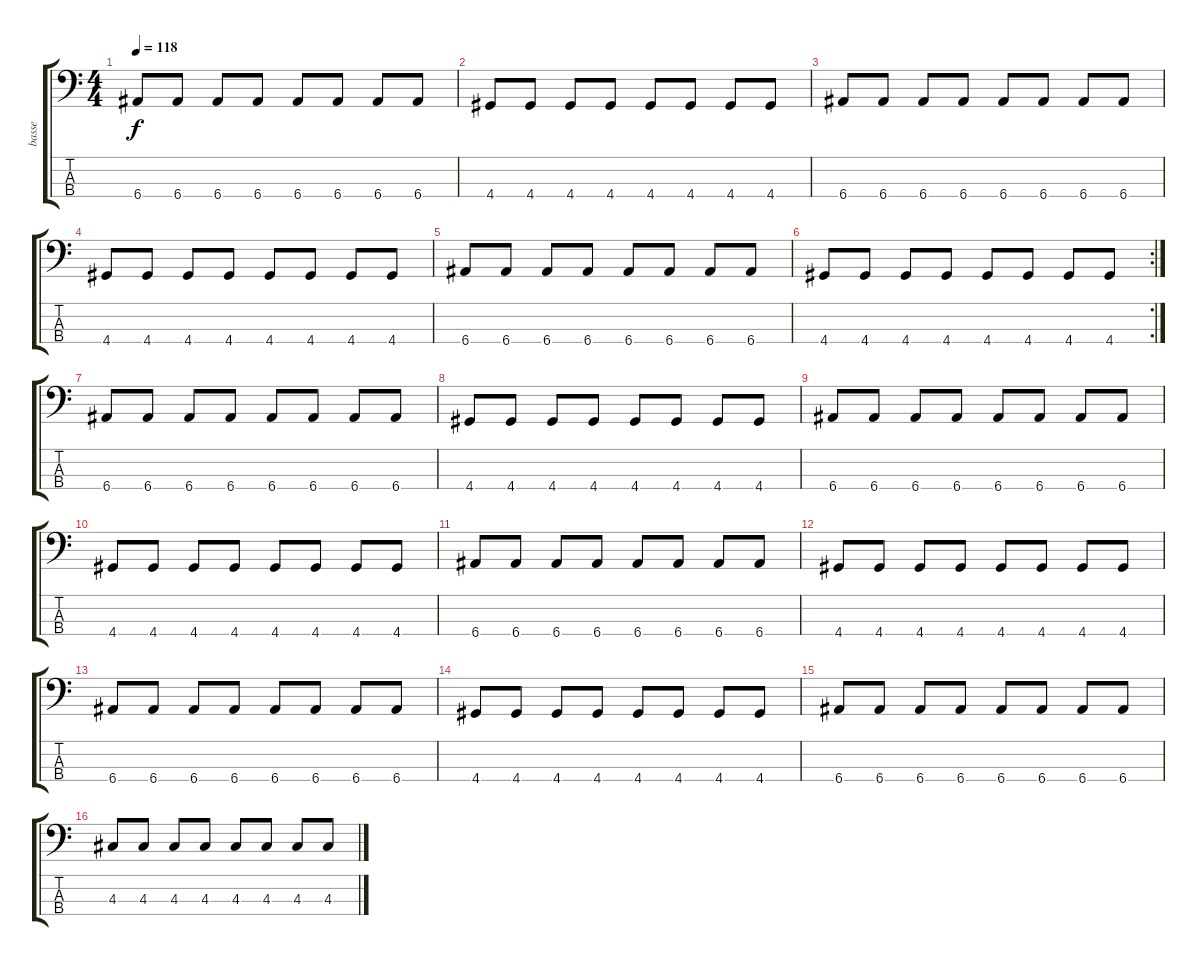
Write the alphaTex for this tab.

\track ("basse" "basse") {instrument electricbassfinger}
\staff {score tabs}
\tuning (G2 D2 A1 E1) {hide}
\ts (4 4)
\tempo 118
\clef f4
\ks c
6.4.8{dy f} 6.4.8 6.4.8 6.4.8 6.4.8 6.4.8 6.4.8 6.4.8 |
4.4.8 4.4.8 4.4.8 4.4.8 4.4.8 4.4.8 4.4.8 4.4.8 |
6.4.8 6.4.8 6.4.8 6.4.8 6.4.8 6.4.8 6.4.8 6.4.8 |
4.4.8 4.4.8 4.4.8 4.4.8 4.4.8 4.4.8 4.4.8 4.4.8 |
6.4.8 6.4.8 6.4.8 6.4.8 6.4.8 6.4.8 6.4.8 6.4.8 |
\rc 2
4.4.8 4.4.8 4.4.8 4.4.8 4.4.8 4.4.8 4.4.8 4.4.8 |
6.4.8 6.4.8 6.4.8 6.4.8 6.4.8 6.4.8 6.4.8 6.4.8 |
4.4.8 4.4.8 4.4.8 4.4.8 4.4.8 4.4.8 4.4.8 4.4.8 |
6.4.8 6.4.8 6.4.8 6.4.8 6.4.8 6.4.8 6.4.8 6.4.8 |
4.4.8 4.4.8 4.4.8 4.4.8 4.4.8 4.4.8 4.4.8 4.4.8 |
6.4.8 6.4.8 6.4.8 6.4.8 6.4.8 6.4.8 6.4.8 6.4.8 |
4.4.8 4.4.8 4.4.8 4.4.8 4.4.8 4.4.8 4.4.8 4.4.8 |
6.4.8 6.4.8 6.4.8 6.4.8 6.4.8 6.4.8 6.4.8 6.4.8 |
4.4.8 4.4.8 4.4.8 4.4.8 4.4.8 4.4.8 4.4.8 4.4.8 |
6.4.8 6.4.8 6.4.8 6.4.8 6.4.8 6.4.8 6.4.8 6.4.8 |
4.3.8 4.3.8 4.3.8 4.3.8 4.3.8 4.3.8 4.3.8 4.3.8
